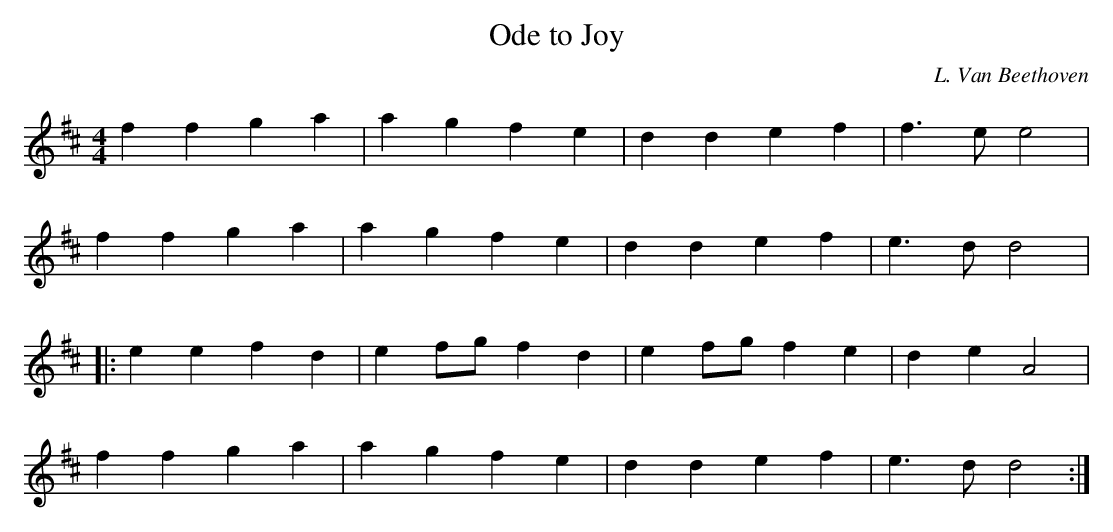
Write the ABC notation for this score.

X:1
T:Ode to Joy
C:L. Van Beethoven
M:4/4
L:1/4
K:D
f f g a | a g f e | d d e f | f>e e2 |
f f g a | a g f e | d d e f | e>d d2 |:
e e f d | e f/2g/2 f d | e f/2g/2 f e | d e A2 |
f f g a | a g f e | d d e f | e>d d2 :|
